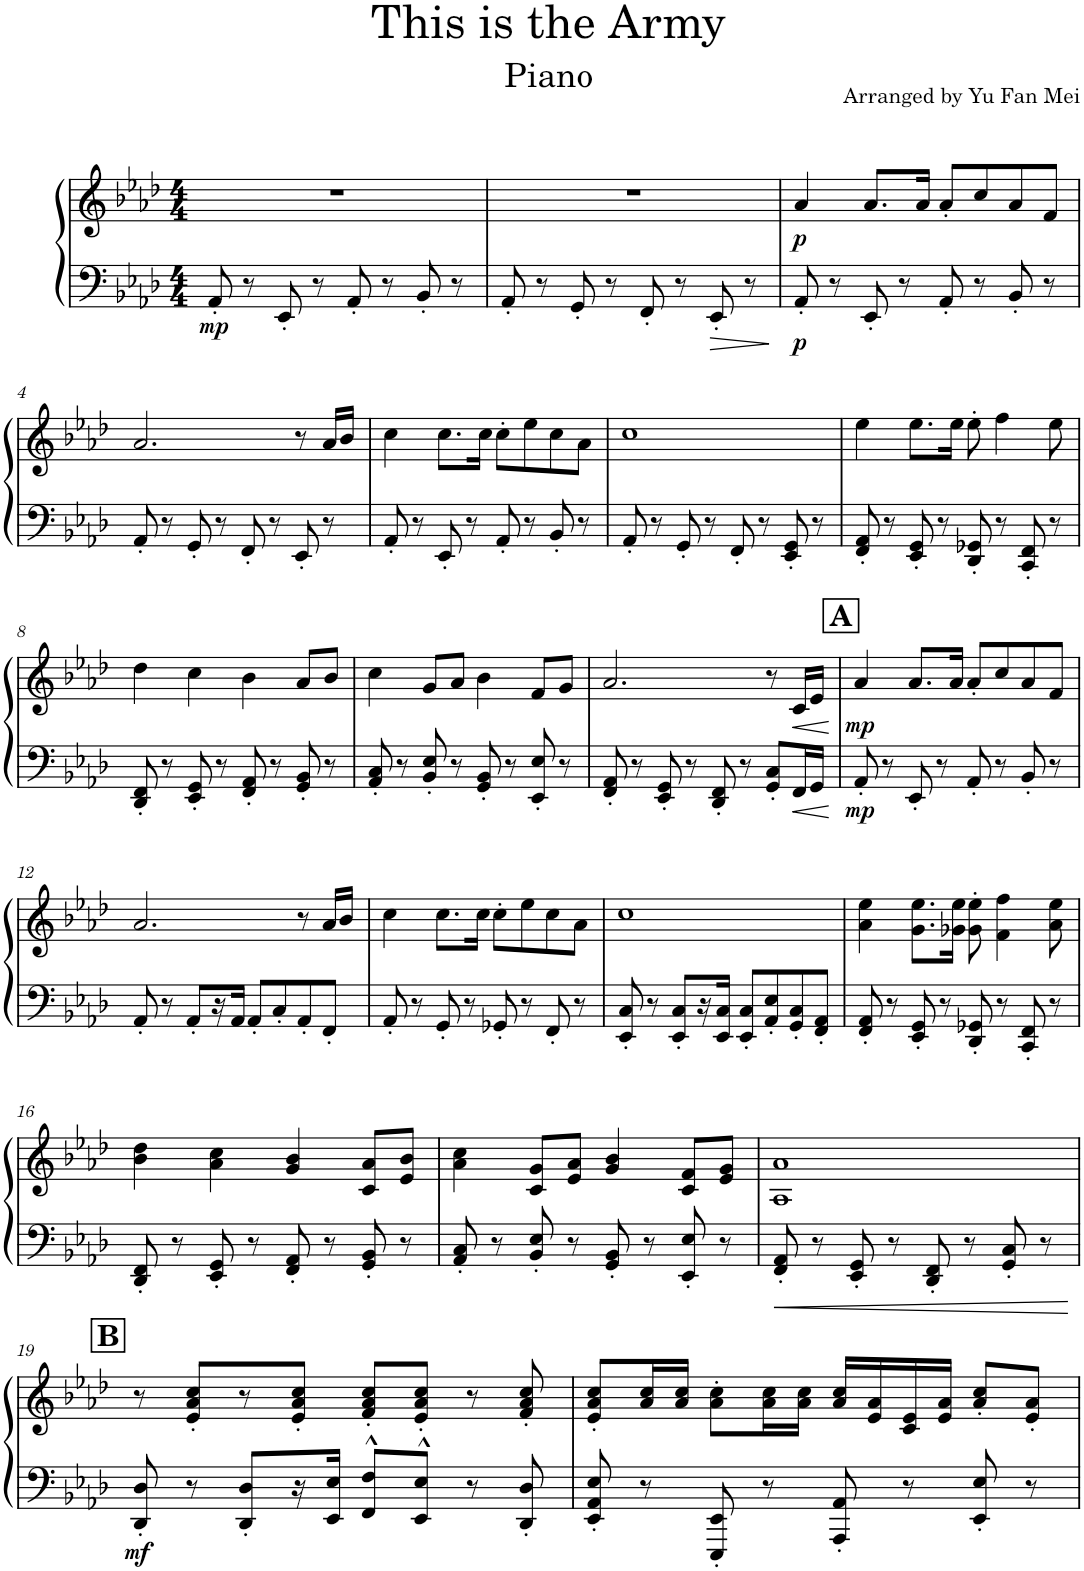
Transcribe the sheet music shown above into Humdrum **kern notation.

**kern	**kern	**dynam
*part1	*part1	*part1
*staff2	*staff1	*staff1/2
*I"Piano	*	*
*I'Pno.	*	*
*clefF4	*clefG2	*
*k[b-e-a-d-]	*k[b-e-a-d-]	*
*M4/4	*M4/4	*
=1	=1	=1
!	!	!LO:DY:b=2
8AA-'/	1r	mp
8r	.	.
8EE-'/	.	.
8r	.	.
8AA-'/	.	.
8r	.	.
8BB-'/	.	.
8r	.	.
=2	=2	=2
8AA-'/	1r	.
8r	.	.
8GG'/	.	.
8r	.	.
8FF'/	.	.
8r	.	.
8EE-'/	.	.
8r	.	.
=3	=3	=3
!	!	!LO:DY:b=2
!	!	!LO:DY:n=1:b
8AA-'/	4a-/	p p
8r	.	.
8EE-'/	8.a-/L	.
8r	.	.
.	16a-/Jk	.
8AA-'/	8a-'/L	.
8r	8cc/	.
8BB-'/	8a-/	.
8r	8f/J	.
!!LO:LB:g=z
=4	=4	=4
8AA-'/	2.a-/	.
8r	.	.
8GG'/	.	.
8r	.	.
8FF'/	.	.
8r	.	.
8EE-'/	8r	.
8r	16a-/LL	.
.	16b-/JJ	.
=5	=5	=5
8AA-'/	4cc\	.
8r	.	.
8EE-'/	8.cc\L	.
8r	.	.
.	16cc\Jk	.
8AA-'/	8cc'\L	.
8r	8ee-\	.
8BB-'/	8cc\	.
8r	8a-\J	.
=6	=6	=6
8AA-'/	1cc	.
8r	.	.
8GG'/	.	.
8r	.	.
8FF'/	.	.
8r	.	.
8EE-/' 8GG/'	.	.
8r	.	.
=7	=7	=7
8FF/' 8AA-/'	4ee-\	.
8r	.	.
8EE-/' 8GG/'	8.ee-\L	.
8r	.	.
.	16ee-\Jk	.
8DD-/' 8GG-X/'	8ee-'\	.
8r	4ff\	.
8CC/' 8FF/'	.	.
8r	8ee-\	.
!!LO:LB:g=z
=8	=8	=8
8DD-/' 8FF/'	4dd-\	.
8r	.	.
8EE-/' 8GG/'	4cc\	.
8r	.	.
8FF/' 8AA-/'	4b-\	.
8r	.	.
8GG/' 8BB-/'	8a-/L	.
8r	8b-/J	.
=9	=9	=9
8AA-/' 8C/'	4cc\	.
8r	.	.
8BB-/' 8E-/'	8g/L	.
8r	8a-/J	.
8GG/' 8BB-/'	4b-\	.
8r	.	.
8EE-/' 8E-/'	8f/L	.
8r	8g/J	.
=10	=10	=10
8FF/' 8AA-/'	2.a-/	.
8r	.	.
8EE-/' 8GG/'	.	.
8r	.	.
8DD-/' 8FF/'	.	.
8r	.	.
8GG/' 8C/'L	8r	.
!	!	!LO:HP:b
16FF/L	16c/LL	<
16GG/JJ	16e-/JJ	.
.	.	[
!!LO:REH:place=s1:a:B:cj:fs=14:t=A
=11	=11	=11
!	!	!LO:DY:b=2
!	!	!LO:DY:n=1:b
8AA-'/	4a-/	mp mp
8r	.	.
8EE-'/	8.a-/L	.
8r	.	.
.	16a-/Jk	.
8AA-'/	8a-'/L	.
8r	8cc/	.
8BB-'/	8a-/	.
8r	8f/J	.
!!LO:LB:g=z
=12	=12	=12
8AA-'/	2.a-/	.
8r	.	.
8AA-'/L	.	.
16r	.	.
16AA-/JJ	.	.
8AA-'/L	.	.
8C'/	.	.
8AA-'/	8r	.
8FF'/J	16a-/LL	.
.	16b-/JJ	.
=13	=13	=13
8AA-'/	4cc\	.
8r	.	.
8GG'/	8.cc\L	.
8r	.	.
.	16cc\Jk	.
8GG-X'/	8cc'\L	.
8r	8ee-\	.
8FF'/	8cc\	.
8r	8a-\J	.
=14	=14	=14
8EE-/' 8C/'	1cc	.
8r	.	.
8EE-/' 8C/'L	.	.
16r	.	.
16EE-/ 16C/JJ	.	.
8EE-/' 8C/'L	.	.
8AA-/' 8E-/'	.	.
8GG/' 8C/'	.	.
8FF/' 8AA-/'J	.	.
=15	=15	=15
8FF/' 8AA-/'	4a-\ 4ee-\	.
8r	.	.
8EE-/' 8GG/'	8.g\ 8.ee-\L	.
8r	.	.
.	16g-X\ 16ee-\Jk	.
8DD-/' 8GG-X/'	8g-\' 8ee-\'	.
8r	4f\ 4ff\	.
8CC/' 8FF/'	.	.
8r	8a-\ 8ee-\	.
!!LO:LB:g=z
=16	=16	=16
8DD-/' 8FF/'	4b-\ 4dd-\	.
8r	.	.
8EE-/' 8GG/'	4a-\ 4cc\	.
8r	.	.
8FF/' 8AA-/'	4g/ 4b-/	.
8r	.	.
8GG/' 8BB-/'	8c/ 8a-/L	.
8r	8e-/ 8b-/J	.
=17	=17	=17
8AA-/' 8C/'	4a-\ 4cc\	.
8r	.	.
8BB-/' 8E-/'	8c/ 8g/L	.
8r	8e-/ 8a-/J	.
8GG/' 8BB-/'	4g/ 4b-/	.
8r	.	.
8EE-/' 8E-/'	8c/ 8f/L	.
8r	8e-/ 8g/J	.
=18	=18	=18
8FF/' 8AA-/'	1A- 1a-	.
8r	.	.
8EE-/' 8GG/'	.	.
8r	.	.
8DD-/' 8FF/'	.	.
8r	.	.
8GG/' 8C/'	.	.
8r	.	.
!!LO:LB:g=z
!!LO:REH:place=s1:a:B:cj:fs=14:t=B
=19	=19	=19
!	!	!LO:DY:b=2
8DD-/' 8D-/'	8r	mf
8r	8e-/' 8a-/' 8cc/'L	.
8DD-/' 8D-/'L	8r	.
16r	8e-/' 8a-/' 8cc/'J	.
16EE-/ 16E-/JJ	.	.
8FF/^^ 8F/^^L	8f/' 8a-/' 8cc/'L	.
8EE-/^^ 8E-/^^J	8e-/' 8a-/' 8cc/'J	.
8r	8r	.
8DD-/' 8D-/'	8f/' 8a-/' 8cc/'	.
=20	=20	=20
8EE-/' 8AA-/' 8E-/'	8e-/' 8a-/' 8cc/'L	.
8r	16a-/ 16cc/L	.
.	16a-/ 16cc/JJ	.
8EEE-/' 8EE-/'	8a-\' 8cc\'L	.
8r	16a-\ 16cc\L	.
.	16a-\ 16cc\JJ	.
8AAA-/' 8AA-/'	16a-/ 16cc/LL	.
.	16e-/ 16a-/	.
8r	16c/ 16e-/	.
.	16e-/ 16a-/JJ	.
8EE-/' 8E-/'	8a-/' 8cc/'L	.
8r	8e-/' 8a-/'J	.
=	=	=
*-	*-	*-
